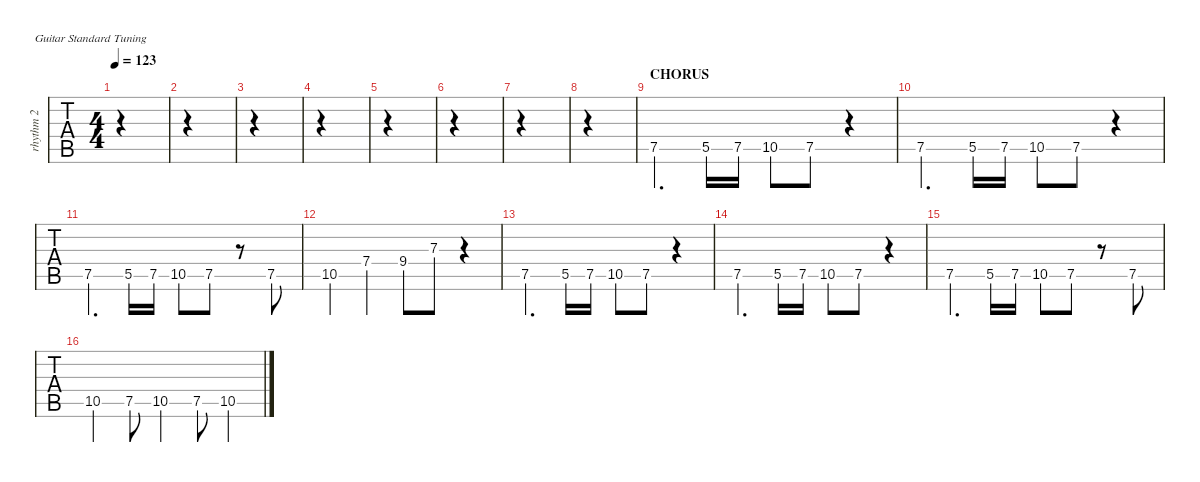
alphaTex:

\defaultSystemsLayout 4
\hideDynamics
\bracketExtendMode nobrackets
\track ("Lead" "rhythm 2") {instrument distortionguitar}
\staff {tabs}
\tuning (E4 B3 G3 D3 A2 E2)
\ts (4 4)
\tempo 123
\clef g2
\ks c
|
|
|
|
|
|
|
|
\section ("" "CHORUS")
7.5.4{d} 5.5.16 7.5.16 10.5.8 7.5.8 r.4 |
7.5.4{d} 5.5.16 7.5.16 10.5.8 7.5.8 r.4 |
7.5.4{d} 5.5.16 7.5.16 10.5.8 7.5.8 r.8 7.5.8 |
10.5.4 7.4.4 9.4.8 7.3.8 r.4 |
7.5.4{d} 5.5.16 7.5.16 10.5.8 7.5.8 r.4 |
7.5.4{d} 5.5.16 7.5.16 10.5.8 7.5.8 r.4 |
7.5.4{d} 5.5.16 7.5.16 10.5.8 7.5.8 r.8 7.5.8 |
10.5.4 7.5.8 10.5.4 7.5.8 10.5.4
